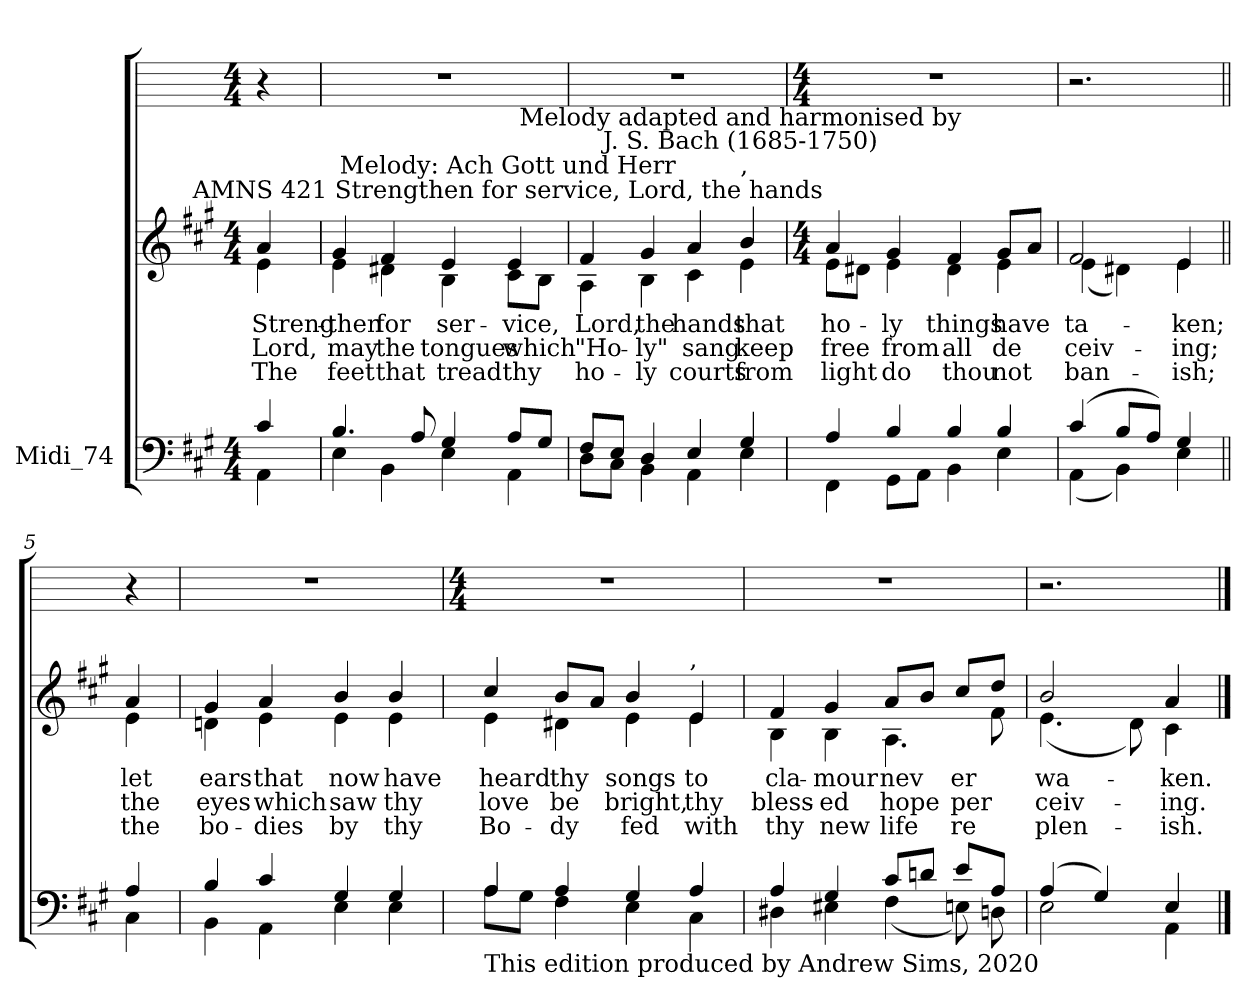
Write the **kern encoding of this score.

**kern	**kern	**text	**text	**text	**kern
*part3	*part2	*part2	*part2	*part2	*part1
*staff3	*staff2	*staff2	*staff2	*staff2	*staff1
*I"Midi_74	*	*	*	*	*
*clefF4	*clefG2	*	*	*	*
*k[f#c#g#]	*k[f#c#g#]	*	*	*	*
*A:	*A:	*	*	*	*
*M4/4	*M4/4	*	*	*	*M4/4
=	=	=	=	=	=
*^	*	*	*	*	*
!	!	!LO:TX:a:cj:t=?Ephraim the Syrian (c. 306-373),\ntr. C. W. Humphreys (1841-1921)\nand Percy Dearmer (1867-1936)	!	!	!	!
!	!	!	!LO:LY:b	!LO:LY:b	!LO:LY:b	!
*	*	*^	*	*	*	*
4c#/	4AA\	4a/	4e\	Streng-	-Lord,	The	4r
=1	=1	=1	=1	=1	=1	=1	=1
!	!	!	!	!LO:LY:b	!LO:LY:b	!LO:LY:b	!
4.B/	4E\	4g#/	4e\	then	may	feet	1r
!	!	!	!	!LO:LY:b	!LO:LY:b	!LO:LY:b	!
.	4BB\	4f#/	4d#X\	for	the	that	.
8A/	.	.	.	.	.	.	.
!	!	!	!	!LO:LY:b	!LO:LY:b	!LO:LY:b	!
4G#/	4E\	4e/	4B\	ser-	-tongues	tread	.
!	!	!LO:TX:a:cj:t=AMNS 421 Strengthen for service, Lord, the hands	!	!	!	!	!
!	!	!LO:TX:a:cj:t=Melody&colon; Ach Gott und Herr	!	!	!	!	!
!	!	!	!	!LO:LY:b	!LO:LY:b	!LO:LY:b	!
8A/L	4AA\	4e/	8c#\L	vice,	which	thy	.
8G#/J	.	.	8B\J	.	.	.	.
=2	=2	=2	=2	=2	=2	=2	=2
!	!	!	!	!LO:LY:b	!LO:LY:b	!LO:LY:b	!
8F#/L	8D\L	4f#/	4A\	Lord,	"Ho-	-ho-	1r
8E/J	8C#\J	.	.	.	.	.	.
!	!	!	!	!LO:LY:b	!LO:LY:b	!LO:LY:b	!
4D/	4BB\	4g#/	4B\	-the	ly"	ly	.
!	!	!	!	!LO:LY:b	!LO:LY:b	!LO:LY:b	!
4E/	4AA\	4a/	4c#\	hands	sang	courts	.
!	!	!LO:TX:a:t=,	!	!	!	!	!
!	!	!LO:TX:a:cj:t=Melody adapted and harmonised by\nJ. S. Bach (1685-1750)	!	!	!	!	!
!	!	!	!	!LO:LY:b	!LO:LY:b	!LO:LY:b	!
4G#/	4E	4b/	4e\	that	keep	from	.
!!LO:LB:g=z
=3	=3	=3	=3	=3	=3	=3	=3
*	*	*M4/4	*	*	*	*	*M4/4
!	!	!	!	!LO:LY:b	!LO:LY:b	!LO:LY:b	!
4A/	4FF#\	4a/	8e\L	ho-	-free	light	1r
.	.	.	8d#X\J	.	.	.	.
!	!	!	!	!LO:LY:b	!LO:LY:b	!LO:LY:b	!
4B/	8GG#\L	4g#/	4e\	ly	from	do	.
.	8AA\J	.	.	.	.	.	.
!	!	!	!	!LO:LY:b	!LO:LY:b	!LO:LY:b	!
4B/	4BB\	4f#/	4d#\	things	all	thou	.
!	!	!	!	!LO:LY:b	!LO:LY:b	!LO:LY:b	!
4B/	4E\	8g#/L	4e\	have	de	not	.
.	.	8a/J	.	.	.	.	.
=4	=4	=4	=4	=4	=4	=4	=4
!	!	!	!	!LO:LY:b	!LO:LY:b	!LO:LY:b	!
(>4c#/	(<4AA\	2f#/	(<4e\	ta-	-ceiv-	-ban-	2.r
8B/L	4BB\)	.	4d#X\)	.	.	.	.
8A/J)	.	.	.	.	.	.	.
!	!	!	!	!LO:LY:b	!LO:LY:b	!LO:LY:b	!
4G#/	4E\	4e/	4e\	-ken;	ing;	ish;	.
=5||	=5||	=5||	=5||	=5||	=5||	=5||	=5||
!	!	!	!	!LO:LY:b	!LO:LY:b	!LO:LY:b	!
4A/	4C#\	4a/	4e\	let	the	the	4r
=6	=6	=6	=6	=6	=6	=6	=6
!	!	!	!	!LO:LY:b	!LO:LY:b	!LO:LY:b	!
4B/	4BB\	4g#/	4dn\	ears	eyes	bo-	1r
!	!	!	!	!LO:LY:b	!LO:LY:b	!LO:LY:b	!
4c#/	4AA\	4a/	4e\	-that	which	dies	.
!	!	!	!	!LO:LY:b	!LO:LY:b	!LO:LY:b	!
4G#/	4E\	4b/	4e\	now	saw	by	.
!	!	!	!	!LO:LY:b	!LO:LY:b	!LO:LY:b	!
4G#/	4E\	4b/	4e\	have	thy	thy	.
!!LO:LB:g=z
=7	=7	=7	=7	=7	=7	=7	=7
*	*	*	*	*	*	*	*M4/4
!LO:TX:b:t=This edition produced by Andrew Sims, 2020	!	!	!	!	!	!	!
!	!	!	!	!LO:LY:b	!LO:LY:b	!LO:LY:b	!
4A/	8A\L	4cc#/	4e\	heard	love	Bo-	1r
.	8G#\J	.	.	.	.	.	.
!	!	!	!	!LO:LY:b	!LO:LY:b	!LO:LY:b	!
4A/	4F#\	8b/L	4d#X\	-thy	be	dy	.
.	.	8a/J	.	.	.	.	.
!	!	!	!	!LO:LY:b	!LO:LY:b	!LO:LY:b	!
4G#/	4E\	4b/	4e\	songs	bright,	fed	.
!	!	!LO:TX:a:t=,	!	!	!	!	!
!	!	!	!	!LO:LY:b	!LO:LY:b	!LO:LY:b	!
4A/	4C#\	4e/	4e\	to	thy	with	.
=8	=8	=8	=8	=8	=8	=8	=8
!	!	!	!	!LO:LY:b	!LO:LY:b	!LO:LY:b	!
4A/	4D#X\	4f#/	4B\	cla-	-bless-	-thy	1r
!	!	!	!	!LO:LY:b	!LO:LY:b	!LO:LY:b	!
4G#/	4E#X\	4g#/	4B\	mour	ed	new	.
!	!	!	!	!LO:LY:b	!LO:LY:b	!LO:LY:b	!
8c#/L	(<4F#\	8a/L	4.A\	nev	hope	life	.
8dn/J	.	8b/J	.	.	.	.	.
!	!	!	!	!LO:LY:b	!LO:LY:b	!LO:LY:b	!
8e/L	8En\)	8cc#/L	.	er	per	re	.
8A/J	8Dn\	8dd/J	8f#\	.	.	.	.
=9	=9	=9	=9	=9	=9	=9	=9
!	!	!	!	!LO:LY:b	!LO:LY:b	!LO:LY:b	!
(>4A/	2E\	2b/	(<4.e\	wa-	-ceiv-	-plen-	2.r
4G#/)	.	.	.	.	.	.	.
.	.	.	8d\)	.	.	.	.
!	!	!	!	!LO:LY:b	!LO:LY:b	!LO:LY:b	!
4E/	4AA\	4a/	4c#\	-ken.	ing.	ish.	.
*v	*v	*	*	*	*	*	*
*	*v	*v	*	*	*	*
==	==	==	==	==	==
*-	*-	*-	*-	*-	*-
